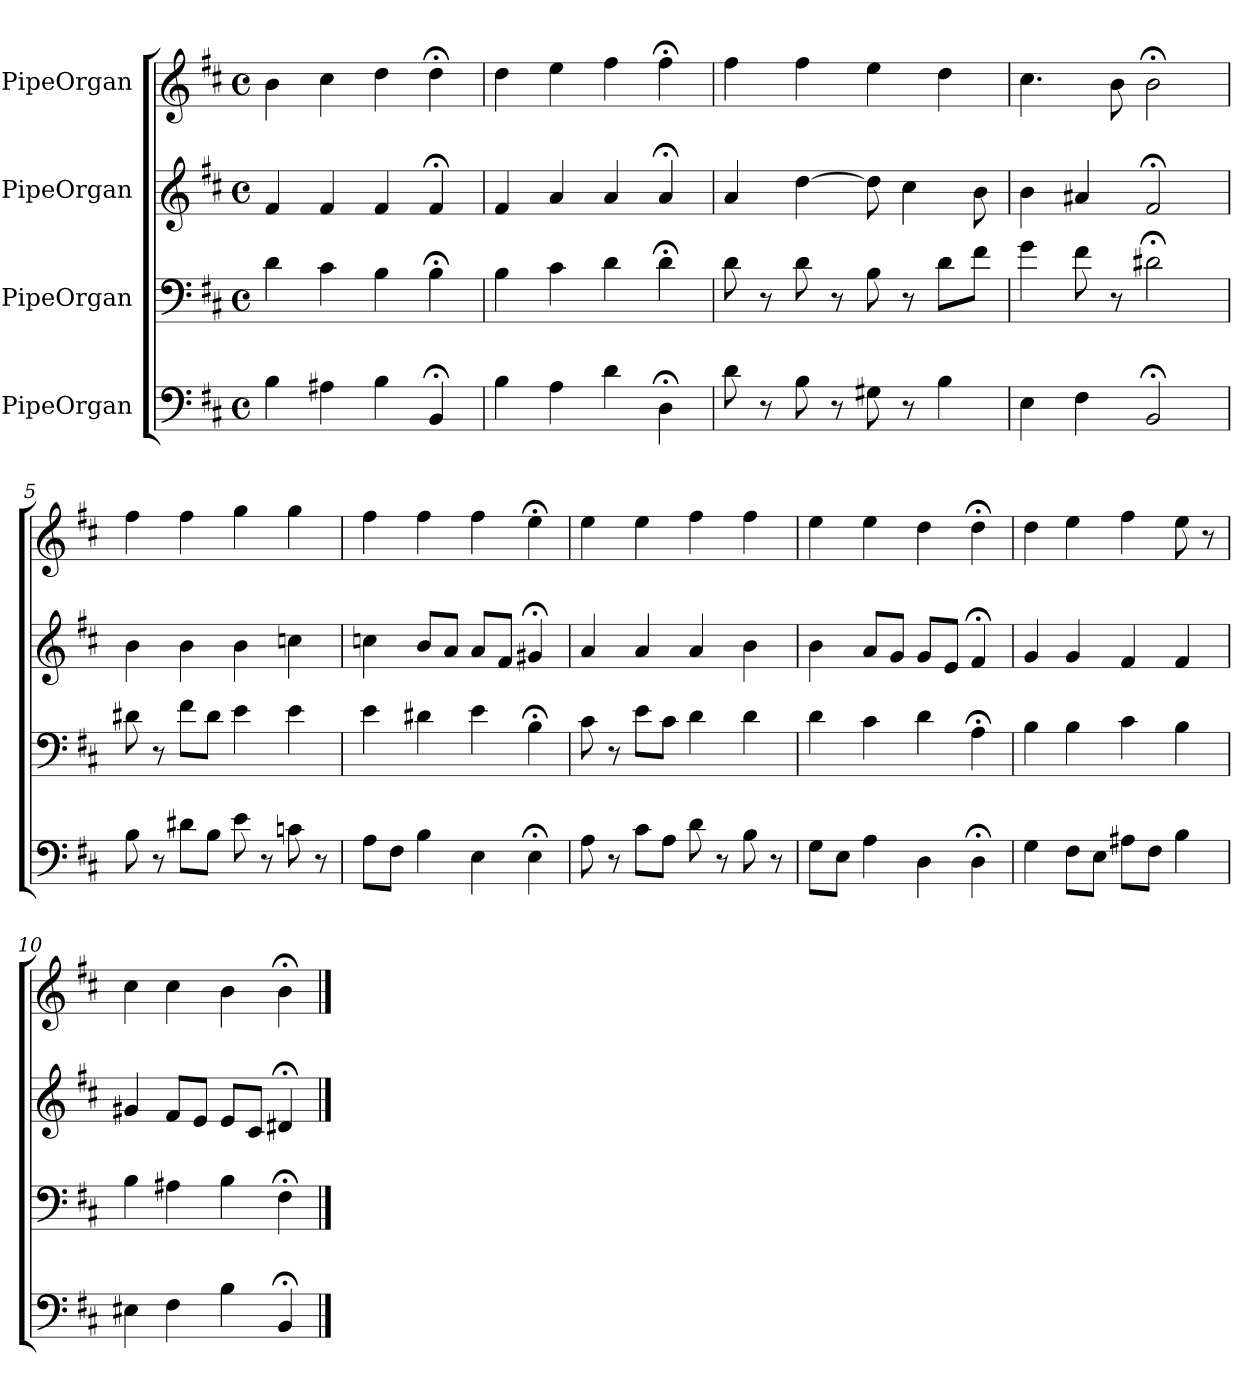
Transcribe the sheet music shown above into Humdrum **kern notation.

**kern	**kern	**kern	**kern
*part4	*part3	*part2	*part1
*staff4	*staff3	*staff2	*staff1
*I"PipeOrgan	*I"PipeOrgan	*I"PipeOrgan	*I"PipeOrgan
*clefF4	*clefF4	*clefG2	*clefG2
*k[f#c#]	*k[f#c#]	*k[f#c#]	*k[f#c#]
*b:	*b:	*b:	*b:
*M4/4	*M4/4	*M4/4	*M4/4
*met(c)	*met(c)	*met(c)	*met(c)
*MM60	*MM60	*MM60	*MM60
=1	=1	=1	=1
4B	4d	4f#	4b
4A#X	4c#	4f#	4cc#
4B	4B	4f#	4dd
4BB;<	4B;<	4f#;<	4dd;<
=2	=2	=2	=2
4B	4B	4f#	4dd
4A	4c#	4a	4ee
4d	4d	4a	4ff#
4D;<	4d;<	4a;<	4ff#;<
=3	=3	=3	=3
8d	8d	4a	4ff#
8r	8r	.	.
8B	8d	[4dd	4ff#
8r	8r	.	.
8G#X	8B	8dd]	4ee
8r	8r	4cc#	.
4B	8d\L	.	4dd
.	8f#\J	8b	.
=4	=4	=4	=4
4E	4g	4b	4.cc#
4F#	8f#	4a#X	.
.	8r	.	8b
2BB;<	2d#X;<	2f#;<	2b;<
=5	=5	=5	=5
8B	8d#X	4b	4ff#
8r	8r	.	.
8d#X\L	8f#\L	4b	4ff#
8B\J	8d#\J	.	.
8e	4e	4b	4gg
8r	.	.	.
8cn	4e	4ccn	4gg
8r	.	.	.
=6	=6	=6	=6
8A\L	4e	4ccn	4ff#
8F#\J	.	.	.
4B	4d#X	8b/L	4ff#
.	.	8a/J	.
4E	4e	8a/L	4ff#
.	.	8f#/J	.
4E;<	4B;<	4g#X;<	4ee;<
=7	=7	=7	=7
8A	8c#	4a	4ee
8r	8r	.	.
8c#\L	8e\L	4a	4ee
8A\J	8c#\J	.	.
8d	4d	4a	4ff#
8r	.	.	.
8B	4d	4b	4ff#
8r	.	.	.
=8	=8	=8	=8
8G\L	4d	4b	4ee
8E\J	.	.	.
4A	4c#	8a/L	4ee
.	.	8g/J	.
4D	4d	8g/L	4dd
.	.	8e/J	.
4D;<	4A;<	4f#;<	4dd;<
=9	=9	=9	=9
4G	4B	4g	4dd
8F#\L	4B	4g	4ee
8E\J	.	.	.
8A#X\L	4c#	4f#	4ff#
8F#\J	.	.	.
4B	4B	4f#	8ee
.	.	.	8r
=10	=10	=10	=10
4E#X	4B	4g#X	4cc#
4F#	4A#X	8f#/L	4cc#
.	.	8e/J	.
4B	4B	8e/L	4b
.	.	8c#/J	.
4BB;<	4F#;<	4d#X;<	4b;<
==	==	==	==
*-	*-	*-	*-
